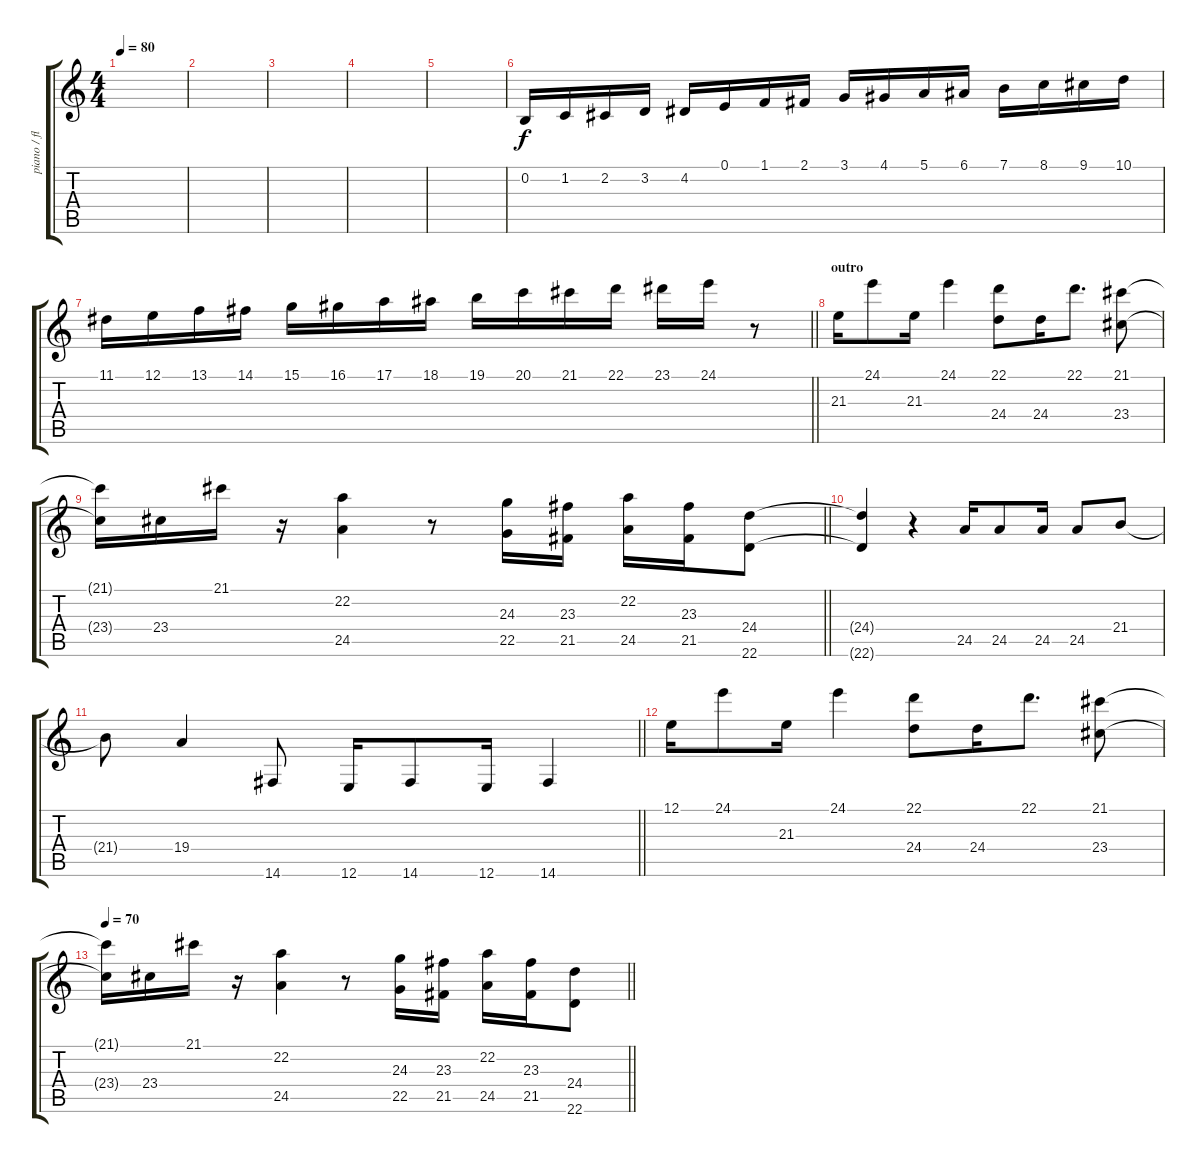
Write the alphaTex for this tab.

\track ("piano / flute" "piano / fl") {instrument flute}
\staff {score tabs}
\tuning (E4 B3 G3 D3 A2 E2) {hide}
\ts (4 4)
\tempo 80
\clef g2
\ks c
|
|
|
|
|
0.2.16 1.2.16 2.2.16 3.2.16 4.2.16 0.1.16 1.1.16 2.1.16 3.1.16 4.1.16 5.1.16 6.1.16 7.1.16 8.1.16 9.1.16 10.1.16 |
\barLineRight lightlight
11.1.16 12.1.16 13.1.16 14.1.16 15.1.16 16.1.16 17.1.16 18.1.16 19.1.16 20.1.16 21.1.16 22.1.16 23.1.16 24.1.16 r.8 |
\section ("" "outro")
21.3.16 24.1.8 21.3.16 24.1.4 (22.1 24.4).8 24.4.16 22.1.8{d} (21.1 23.4).8 |
\barLineRight lightlight
(21.1{t} 23.4{t}).16 23.4.16 21.1.16 r.16 (22.2 24.5).4 r.8 (24.3 22.5).16 (23.3 21.5).16 (22.2 24.5).16 (23.3 21.5).16 (24.4 22.6).8 |
(24.4{t} 22.6{t}).4 r.4 24.5.16 24.5.8 24.5.16 24.5.8 21.4.8 |
\barLineRight lightlight
21.4{t}.8 19.4.4 14.6.8 12.6.16 14.6.8 12.6.16 14.6.4 |
12.1.16 24.1.8 21.3.16 24.1.4 (22.1 24.4).8 24.4.16 22.1.8{d} (21.1 23.4).8 |
\tempo 70
\barLineRight lightlight
(21.1{t} 23.4{t}).16 23.4.16 21.1.16 r.16 (22.2 24.5).4 r.8 (24.3 22.5).16 (23.3 21.5).16 (22.2 24.5).16 (23.3 21.5).16 (24.4 22.6).8
